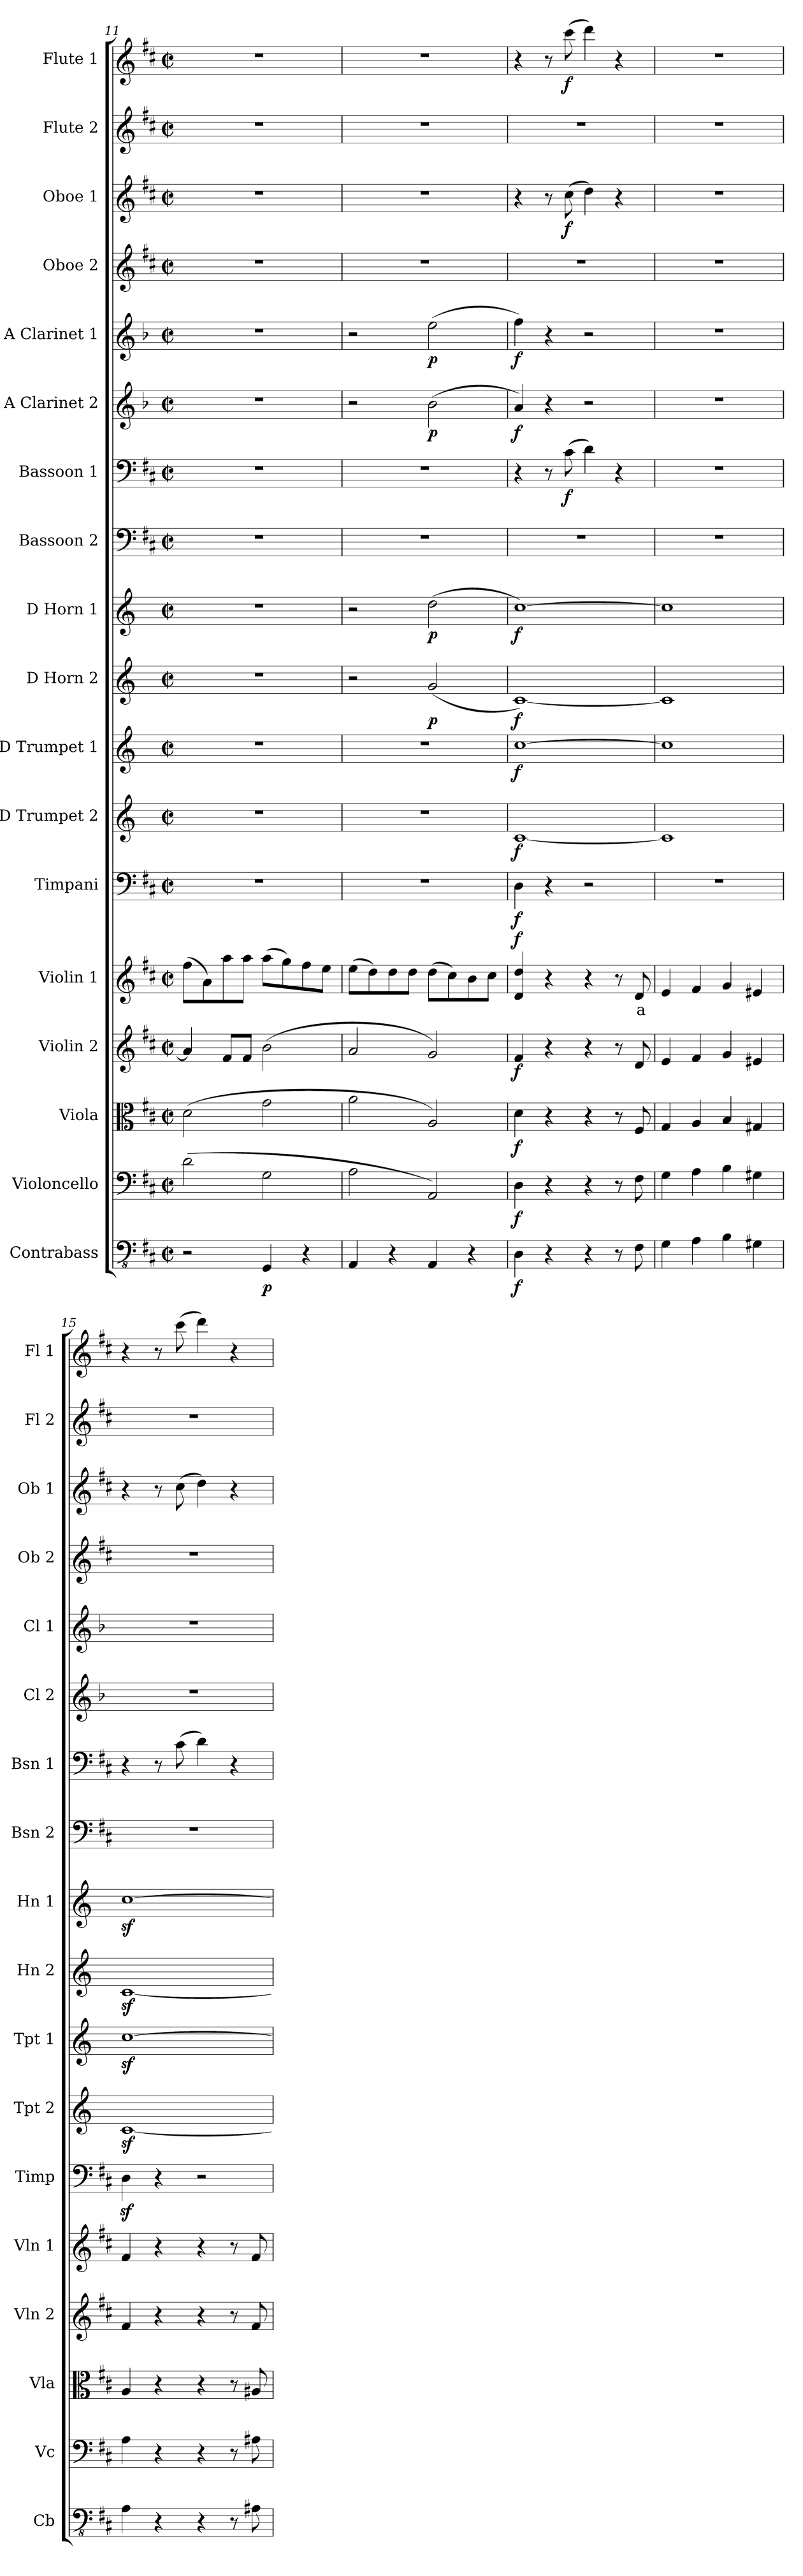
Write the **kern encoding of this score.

**kern	**dynam	**kern	**dynam	**kern	**dynam	**kern	**dynam	**kern	**text	**dynam	**kern	**dynam	**kern	**dynam	**kern	**dynam	**kern	**dynam	**kern	**dynam	**kern	**kern	**dynam	**kern	**dynam	**kern	**dynam	**kern	**kern	**dynam	**kern	**kern	**dynam
*part18	*part18	*part17	*part17	*part16	*part16	*part15	*part15	*part14	*part14	*part14	*part13	*part13	*part12	*part12	*part11	*part11	*part10	*part10	*part9	*part9	*part8	*part7	*part7	*part6	*part6	*part5	*part5	*part4	*part3	*part3	*part2	*part1	*part1
*staff18	*staff18	*staff17	*staff17	*staff16	*staff16	*staff15	*staff15	*staff14	*staff14	*staff14	*staff13	*staff13	*staff12	*staff12	*staff11	*staff11	*staff10	*staff10	*staff9	*staff9	*staff8	*staff7	*staff7	*staff6	*staff6	*staff5	*staff5	*staff4	*staff3	*staff3	*staff2	*staff1	*staff1
*I"Contrabass	*	*I"Violoncello	*	*I"Viola	*	*I"Violin 2	*	*I"Violin 1	*	*	*I"Timpani	*	*I"D Trumpet 2	*	*I"D Trumpet 1	*	*I"D Horn 2	*	*I"D Horn 1	*	*I"Bassoon 2	*I"Bassoon 1	*	*I"A Clarinet 2	*	*I"A Clarinet 1	*	*I"Oboe 2	*I"Oboe 1	*	*I"Flute 2	*I"Flute 1	*
*I'Cb	*	*I'Vc	*	*I'Vla	*	*I'Vln 2	*	*I'Vln 1	*	*	*I'Timp	*	*I'Tpt 2	*	*I'Tpt 1	*	*I'Hn 2	*	*I'Hn 1	*	*I'Bsn 2	*I'Bsn 1	*	*I'Cl 2	*	*I'Cl 1	*	*I'Ob 2	*I'Ob 1	*	*I'Fl 2	*I'Fl 1	*
*clefFv4	*	*clefF4	*	*clefC3	*	*clefG2	*	*clefG2	*	*	*clefF4	*	*clefG2	*	*clefG2	*	*clefG2	*	*clefG2	*	*clefF4	*clefF4	*	*clefG2	*	*clefG2	*	*clefG2	*clefG2	*	*clefG2	*clefG2	*
*	*	*	*	*	*	*	*	*	*	*	*	*	*ITrd-1c-2	*	*ITrd-1c-2	*	*ITrd6c10	*	*ITrd6c10	*	*	*	*	*ITrd2c3	*	*ITrd2c3	*	*	*	*	*	*	*
*k[f#c#]	*	*k[f#c#]	*	*k[f#c#]	*	*k[f#c#]	*	*k[f#c#]	*	*	*k[f#c#]	*	*k[f#c#]	*	*k[f#c#]	*	*k[f#c#]	*	*k[f#c#]	*	*k[f#c#]	*k[f#c#]	*	*k[f#c#]	*	*k[f#c#]	*	*k[f#c#]	*k[f#c#]	*	*k[f#c#]	*k[f#c#]	*
*M2/2	*	*M2/2	*	*M2/2	*	*M2/2	*	*M2/2	*	*	*M2/2	*	*M2/2	*	*M2/2	*	*M2/2	*	*M2/2	*	*M2/2	*M2/2	*	*M2/2	*	*M2/2	*	*M2/2	*M2/2	*	*M2/2	*M2/2	*
*met(c|)	*	*met(c|)	*	*met(c|)	*	*met(c|)	*	*met(c|)	*	*	*met(c|)	*	*met(c|)	*	*met(c|)	*	*met(c|)	*	*met(c|)	*	*met(c|)	*met(c|)	*	*met(c|)	*	*met(c|)	*	*met(c|)	*met(c|)	*	*met(c|)	*met(c|)	*
=11	=11	=11	=11	=11	=11	=11	=11	=11	=11	=11	=11	=11	=11	=11	=11	=11	=11	=11	=11	=11	=11	=11	=11	=11	=11	=11	=11	=11	=11	=11	=11	=11	=11
2r	.	(2d\	.	(2d\	.	4a/]	.	(8ff#\L	.	.	1r	.	1r	.	1r	.	1r	.	1r	.	1r	1r	.	1r	.	1r	.	1r	1r	.	1r	1r	.
.	.	.	.	.	.	.	.	8a\)	.	.	.	.	.	.	.	.	.	.	.	.	.	.	.	.	.	.	.	.	.	.	.	.	.
.	.	.	.	.	.	8f#/L	.	8aa\	.	.	.	.	.	.	.	.	.	.	.	.	.	.	.	.	.	.	.	.	.	.	.	.	.
.	.	.	.	.	.	8f#/J	.	8aa\J	.	.	.	.	.	.	.	.	.	.	.	.	.	.	.	.	.	.	.	.	.	.	.	.	.
!	!LO:DY:b	!	!	!	!	!	!	!	!	!	!	!	!	!	!	!	!	!	!	!	!	!	!	!	!	!	!	!	!	!	!	!	!
4GGG/	p	2G\	.	2g\	.	(2b\	.	(8aa\L	.	.	.	.	.	.	.	.	.	.	.	.	.	.	.	.	.	.	.	.	.	.	.	.	.
.	.	.	.	.	.	.	.	8gg\)	.	.	.	.	.	.	.	.	.	.	.	.	.	.	.	.	.	.	.	.	.	.	.	.	.
4r	.	.	.	.	.	.	.	8ff#\	.	.	.	.	.	.	.	.	.	.	.	.	.	.	.	.	.	.	.	.	.	.	.	.	.
.	.	.	.	.	.	.	.	8ee\J	.	.	.	.	.	.	.	.	.	.	.	.	.	.	.	.	.	.	.	.	.	.	.	.	.
=12	=12	=12	=12	=12	=12	=12	=12	=12	=12	=12	=12	=12	=12	=12	=12	=12	=12	=12	=12	=12	=12	=12	=12	=12	=12	=12	=12	=12	=12	=12	=12	=12	=12
4AAA/	.	2A\	.	2a\	.	2a/	.	(8ee\L	.	.	1r	.	1r	.	1r	.	2r	.	2r	.	1r	1r	.	2r	.	2r	.	1r	1r	.	1r	1r	.
.	.	.	.	.	.	.	.	8dd\)	.	.	.	.	.	.	.	.	.	.	.	.	.	.	.	.	.	.	.	.	.	.	.	.	.
4r	.	.	.	.	.	.	.	8dd\	.	.	.	.	.	.	.	.	.	.	.	.	.	.	.	.	.	.	.	.	.	.	.	.	.
.	.	.	.	.	.	.	.	8dd\J	.	.	.	.	.	.	.	.	.	.	.	.	.	.	.	.	.	.	.	.	.	.	.	.	.
!	!	!	!	!	!	!	!	!	!	!	!	!	!	!	!	!	!	!LO:DY:b	!	!LO:DY:b	!	!	!	!	!LO:DY:b	!	!LO:DY:b	!	!	!	!	!	!
4AAA/	.	2AA/)	.	2A/)	.	2g/)	.	(8dd\L	.	.	.	.	.	.	.	.	(2A/	p	(2e\	p	.	.	.	(2g\	p	(2cc#\	p	.	.	.	.	.	.
.	.	.	.	.	.	.	.	8cc#\)	.	.	.	.	.	.	.	.	.	.	.	.	.	.	.	.	.	.	.	.	.	.	.	.	.
4r	.	.	.	.	.	.	.	8b\	.	.	.	.	.	.	.	.	.	.	.	.	.	.	.	.	.	.	.	.	.	.	.	.	.
.	.	.	.	.	.	.	.	8cc#\J	.	.	.	.	.	.	.	.	.	.	.	.	.	.	.	.	.	.	.	.	.	.	.	.	.
=13	=13	=13	=13	=13	=13	=13	=13	=13	=13	=13	=13	=13	=13	=13	=13	=13	=13	=13	=13	=13	=13	=13	=13	=13	=13	=13	=13	=13	=13	=13	=13	=13	=13
!	!LO:DY:b	!	!LO:DY:b	!	!LO:DY:b	!	!LO:DY:b	!	!	!LO:DY:b	!	!LO:DY:b	!	!LO:DY:b	!	!LO:DY:b	!	!LO:DY:b	!	!LO:DY:b	!	!	!	!	!LO:DY:b	!	!LO:DY:b	!	!	!	!	!	!
4DD\	f	4D\	f	4d\	f	4f#/	f	4d/ 4dd/	.	f	4D\	f	[1d	f	[1dd	f	[1D)	f	[1d)	f	1r	4r	.	4f#/)	f	4dd\)	f	1r	4r	.	1r	4r	.
4r	.	4r	.	4r	.	4r	.	4r	.	.	4r	.	.	.	.	.	.	.	.	.	.	8r	.	4r	.	4r	.	.	8r	.	.	8r	.
!	!	!	!	!	!	!	!	!	!	!	!	!	!	!	!	!	!	!	!	!	!	!	!LO:DY:b	!	!	!	!	!	!	!LO:DY:b	!	!	!LO:DY:b
.	.	.	.	.	.	.	.	.	.	.	.	.	.	.	.	.	.	.	.	.	.	(8c#\	f	.	.	.	.	.	(8cc#\	f	.	(8ccc#\	f
4r	.	4r	.	4r	.	4r	.	4r	.	.	2r	.	.	.	.	.	.	.	.	.	.	4d\)	.	2r	.	2r	.	.	4dd\)	.	.	4ddd\)	.
8r	.	8r	.	8r	.	8r	.	8r	.	.	.	.	.	.	.	.	.	.	.	.	.	4r	.	.	.	.	.	.	4r	.	.	4r	.
!	!	!	!	!	!	!	!	!	!LO:LY:b:color=#FF0000	!	!	!	!	!	!	!	!	!	!	!	!	!	!	!	!	!	!	!	!	!	!	!	!
8FF#\	.	8F#\	.	8F#/	.	8d/	.	8d/	a	.	.	.	.	.	.	.	.	.	.	.	.	.	.	.	.	.	.	.	.	.	.	.	.
=14	=14	=14	=14	=14	=14	=14	=14	=14	=14	=14	=14	=14	=14	=14	=14	=14	=14	=14	=14	=14	=14	=14	=14	=14	=14	=14	=14	=14	=14	=14	=14	=14	=14
4GG\	.	4G\	.	4G/	.	4e/	.	4e/	.	.	1r	.	1d]	.	1dd]	.	1D]	.	1d]	.	1r	1r	.	1r	.	1r	.	1r	1r	.	1r	1r	.
4AA\	.	4A\	.	4A/	.	4f#/	.	4f#/	.	.	.	.	.	.	.	.	.	.	.	.	.	.	.	.	.	.	.	.	.	.	.	.	.
4BB\	.	4B\	.	4B/	.	4g/	.	4g/	.	.	.	.	.	.	.	.	.	.	.	.	.	.	.	.	.	.	.	.	.	.	.	.	.
4GG#X\	.	4G#X\	.	4G#X/	.	4e#X/	.	4e#X/	.	.	.	.	.	.	.	.	.	.	.	.	.	.	.	.	.	.	.	.	.	.	.	.	.
=15	=15	=15	=15	=15	=15	=15	=15	=15	=15	=15	=15	=15	=15	=15	=15	=15	=15	=15	=15	=15	=15	=15	=15	=15	=15	=15	=15	=15	=15	=15	=15	=15	=15
4AA\	.	4A\	.	4A/	.	4f#/	.	4f#/	.	.	4Dz<\	.	[1dz<	.	[1ddz<	.	[1Dz<	.	[1dz<	.	1r	4r	.	1r	.	1r	.	1r	4r	.	1r	4r	.
4r	.	4r	.	4r	.	4r	.	4r	.	.	4r	.	.	.	.	.	.	.	.	.	.	8r	.	.	.	.	.	.	8r	.	.	8r	.
.	.	.	.	.	.	.	.	.	.	.	.	.	.	.	.	.	.	.	.	.	.	(8c#\	.	.	.	.	.	.	(8cc#\	.	.	(8ccc#\	.
4r	.	4r	.	4r	.	4r	.	4r	.	.	2r	.	.	.	.	.	.	.	.	.	.	4d\)	.	.	.	.	.	.	4dd\)	.	.	4ddd\)	.
8r	.	8r	.	8r	.	8r	.	8r	.	.	.	.	.	.	.	.	.	.	.	.	.	4r	.	.	.	.	.	.	4r	.	.	4r	.
8AA#X\	.	8A#X\	.	8A#X/	.	8f#/	.	8f#/	.	.	.	.	.	.	.	.	.	.	.	.	.	.	.	.	.	.	.	.	.	.	.	.	.
=	=	=	=	=	=	=	=	=	=	=	=	=	=	=	=	=	=	=	=	=	=	=	=	=	=	=	=	=	=	=	=	=	=
*-	*-	*-	*-	*-	*-	*-	*-	*-	*-	*-	*-	*-	*-	*-	*-	*-	*-	*-	*-	*-	*-	*-	*-	*-	*-	*-	*-	*-	*-	*-	*-	*-	*-
